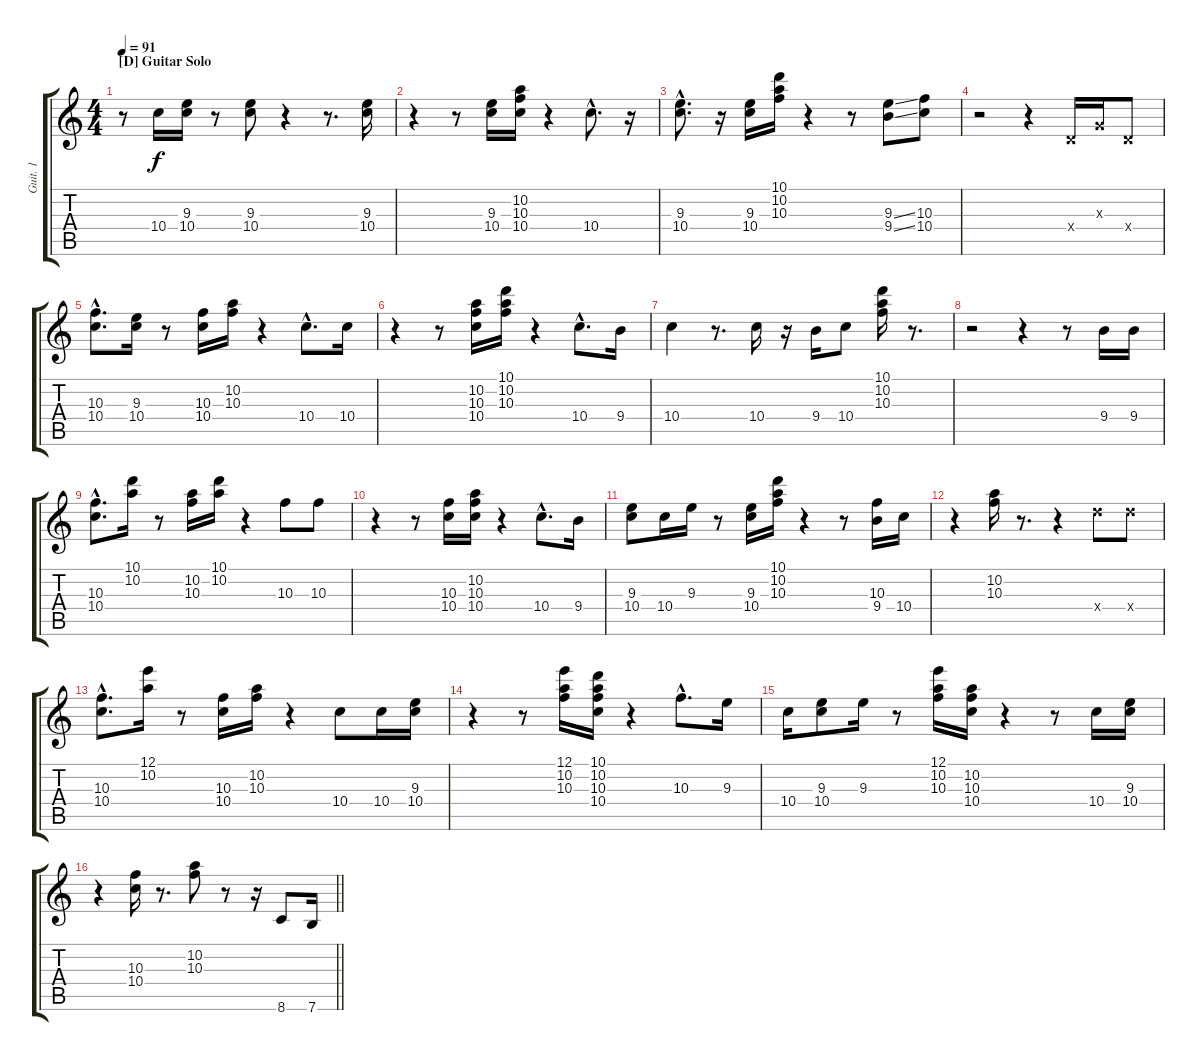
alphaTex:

\track ("Guit. 1" "Guit. 1") {instrument distortionguitar}
\staff {score tabs}
\tuning (E4 B3 G3 D3 A2 E2) {hide}
\ts (4 4)
\section ("" "[D] Guitar Solo")
\tempo 91
\clef g2
\ks c
r.8{dy f instrument electricguitarclean} 10.4.16 (9.3 10.4).16 r.8 (9.3 10.4).8 r.4 r.8{d} (9.3 10.4).16 |
r.4 r.8 (9.3 10.4).16 (10.2 10.3 10.4).16 r.4 10.4{hac}.8{d} r.16 |
(9.3{hac} 10.4{hac}).8{d} r.16 (9.3 10.4).16 (10.1 10.2 10.3).16 r.4 r.8 (9.3{ss} 9.4{ss}).8 (10.3 10.4).8 |
r.2 r.4 0.4{x}.16 0.3{x}.16 0.4{x}.8 |
(10.3{hac} 10.4{hac}).8{d} (9.3 10.4).16 r.8 (10.3 10.4).16 (10.2 10.3).16 r.4 10.4{hac}.8{d} 10.4.16 |
r.4 r.8 (10.2 10.3 10.4).16 (10.1 10.2 10.3).16 r.4 10.4{hac}.8{d} 9.4.16 |
10.4.4 r.8{d} 10.4.16 r.16 9.4.16 10.4.8 (10.1 10.2 10.3).16 r.8{d} |
r.2 r.4 r.8 9.4.16 9.4.16 |
(10.3{hac} 10.4{hac}).8{d} (10.1 10.2).16 r.8 (10.2 10.3).16 (10.1 10.2).16 r.4 10.3.8 10.3.8 |
r.4 r.8 (10.3 10.4).16 (10.2 10.3 10.4).16 r.4 10.4{hac}.8{d} 9.4.16 |
(9.3 10.4).8 10.4.16 9.3.16 r.8 (9.3 10.4).16 (10.1 10.2 10.3).16 r.4 r.8 (10.3 9.4).16 10.4.16 |
r.4 (10.2 10.3).16 r.8{d} r.4 12.4{x}.8 12.4{x}.8 |
(10.3{hac} 10.4{hac}).8{d} (12.1 10.2).16 r.8 (10.3 10.4).16 (10.2 10.3).16 r.4 10.4.8 10.4.16 (9.3 10.4).16 |
r.4 r.8 (12.1 10.2 10.3).16 (10.1 10.2 10.3 10.4).16 r.4 10.3{hac}.8{d} 9.3.16 |
10.4.16 (9.3 10.4).8 9.3.16 r.8 (12.1 10.2 10.3).16 (10.2 10.3 10.4).16 r.4 r.8 10.4.16 (9.3 10.4).16 |
\barLineRight lightlight
r.4 (10.3 10.4).16 r.8{d} (10.2 10.3).8 r.8 r.16 8.6.8{instrument distortionguitar} 7.6.16
